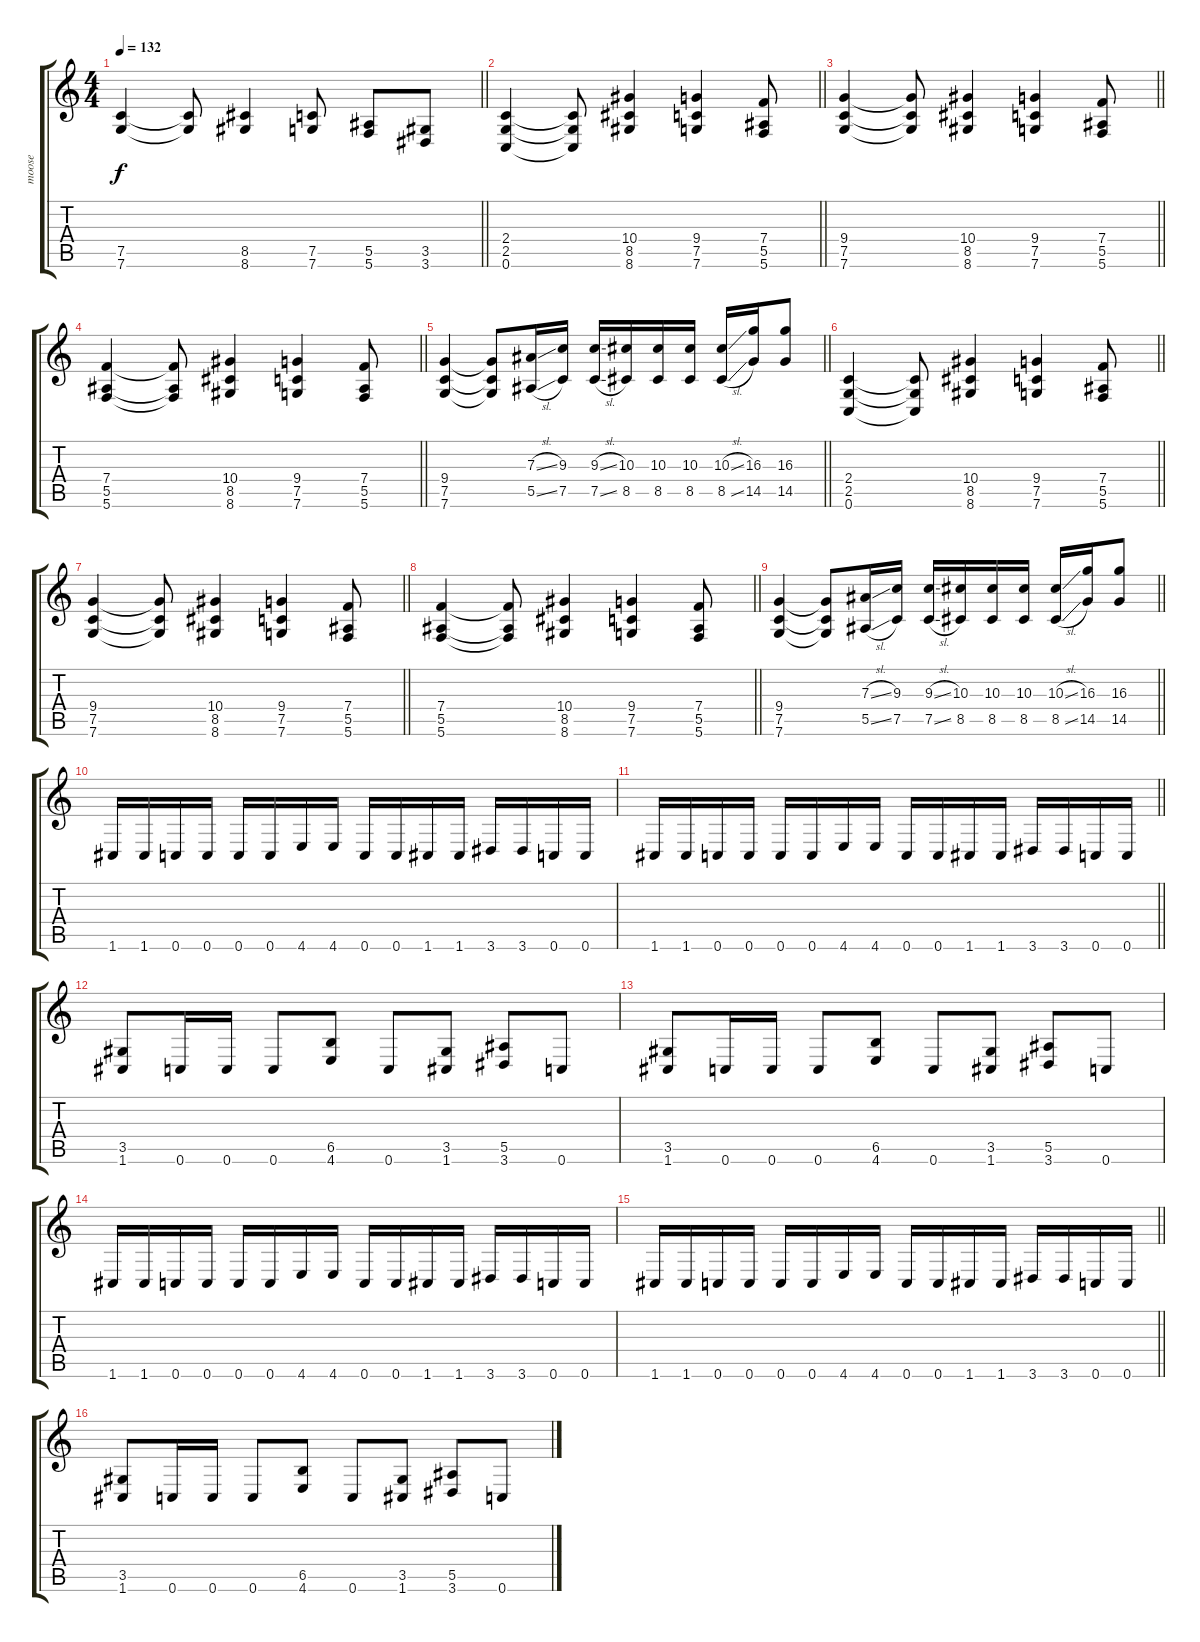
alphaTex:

\track ("moose" "moose") {instrument slapbass1}
\staff {score tabs}
\tuning (C4 G3 Eb3 Bb2 F2 C2) {hide}
\ts (4 4)
\tempo 132
\clef g2
\barLineRight lightlight
\ks c
(7.5 7.6).4{dy f} (7.5{t} 7.6{t}).8 (8.5 8.6).4 (7.5 7.6).8 (5.5 5.6).8 (3.5 3.6).8 |
\barLineRight lightlight
(2.4 2.5 0.6).4 (2.4{t} 2.5{t} 0.6{t}).8 (10.4 8.5 8.6).4 (9.4 7.5 7.6).4 (7.4 5.5 5.6).8 |
\barLineRight lightlight
(9.4 7.5 7.6).4 (9.4{t} 7.5{t} 7.6{t}).8 (10.4 8.5 8.6).4 (9.4 7.5 7.6).4 (7.4 5.5 5.6).8 |
\barLineRight lightlight
(7.4 5.5 5.6).4 (7.4{t} 5.5{t} 5.6{t}).8 (10.4 8.5 8.6).4 (9.4 7.5 7.6).4 (7.4 5.5 5.6).8 |
\barLineRight lightlight
(9.4 7.5 7.6).4 (9.4{t} 7.5{t} 7.6{t}).8 (7.3{sl} 5.5{sl}).16 (9.3 7.5).16 (9.3{sl} 7.5{sl}).16 (10.3 8.5).16 (10.3 8.5).16 (10.3 8.5).16 (10.3{sl} 8.5{sl}).16 (16.3 14.5).16 (16.3 14.5).8 |
\barLineRight lightlight
(2.4 2.5 0.6).4 (2.4{t} 2.5{t} 0.6{t}).8 (10.4 8.5 8.6).4 (9.4 7.5 7.6).4 (7.4 5.5 5.6).8 |
\barLineRight lightlight
(9.4 7.5 7.6).4 (9.4{t} 7.5{t} 7.6{t}).8 (10.4 8.5 8.6).4 (9.4 7.5 7.6).4 (7.4 5.5 5.6).8 |
\barLineRight lightlight
(7.4 5.5 5.6).4 (7.4{t} 5.5{t} 5.6{t}).8 (10.4 8.5 8.6).4 (9.4 7.5 7.6).4 (7.4 5.5 5.6).8 |
\barLineRight lightlight
(9.4 7.5 7.6).4 (9.4{t} 7.5{t} 7.6{t}).8 (7.3{sl} 5.5{sl}).16 (9.3 7.5).16 (9.3{sl} 7.5{sl}).16 (10.3 8.5).16 (10.3 8.5).16 (10.3 8.5).16 (10.3{sl} 8.5{sl}).16 (16.3 14.5).16 (16.3 14.5).8 |
1.6.16 1.6.16 0.6.16 0.6.16 0.6.16 0.6.16 4.6.16 4.6.16 0.6.16 0.6.16 1.6.16 1.6.16 3.6.16 3.6.16 0.6.16 0.6.16 |
\barLineRight lightlight
1.6.16 1.6.16 0.6.16 0.6.16 0.6.16 0.6.16 4.6.16 4.6.16 0.6.16 0.6.16 1.6.16 1.6.16 3.6.16 3.6.16 0.6.16 0.6.16 |
(3.5 1.6).8 0.6.16 0.6.16 0.6.8 (6.5 4.6).8 0.6.8 (3.5 1.6).8 (5.5 3.6).8 0.6.8 |
(3.5 1.6).8 0.6.16 0.6.16 0.6.8 (6.5 4.6).8 0.6.8 (3.5 1.6).8 (5.5 3.6).8 0.6.8 |
1.6.16 1.6.16 0.6.16 0.6.16 0.6.16 0.6.16 4.6.16 4.6.16 0.6.16 0.6.16 1.6.16 1.6.16 3.6.16 3.6.16 0.6.16 0.6.16 |
\barLineRight lightlight
1.6.16 1.6.16 0.6.16 0.6.16 0.6.16 0.6.16 4.6.16 4.6.16 0.6.16 0.6.16 1.6.16 1.6.16 3.6.16 3.6.16 0.6.16 0.6.16 |
(3.5 1.6).8 0.6.16 0.6.16 0.6.8 (6.5 4.6).8 0.6.8 (3.5 1.6).8 (5.5 3.6).8 0.6.8
